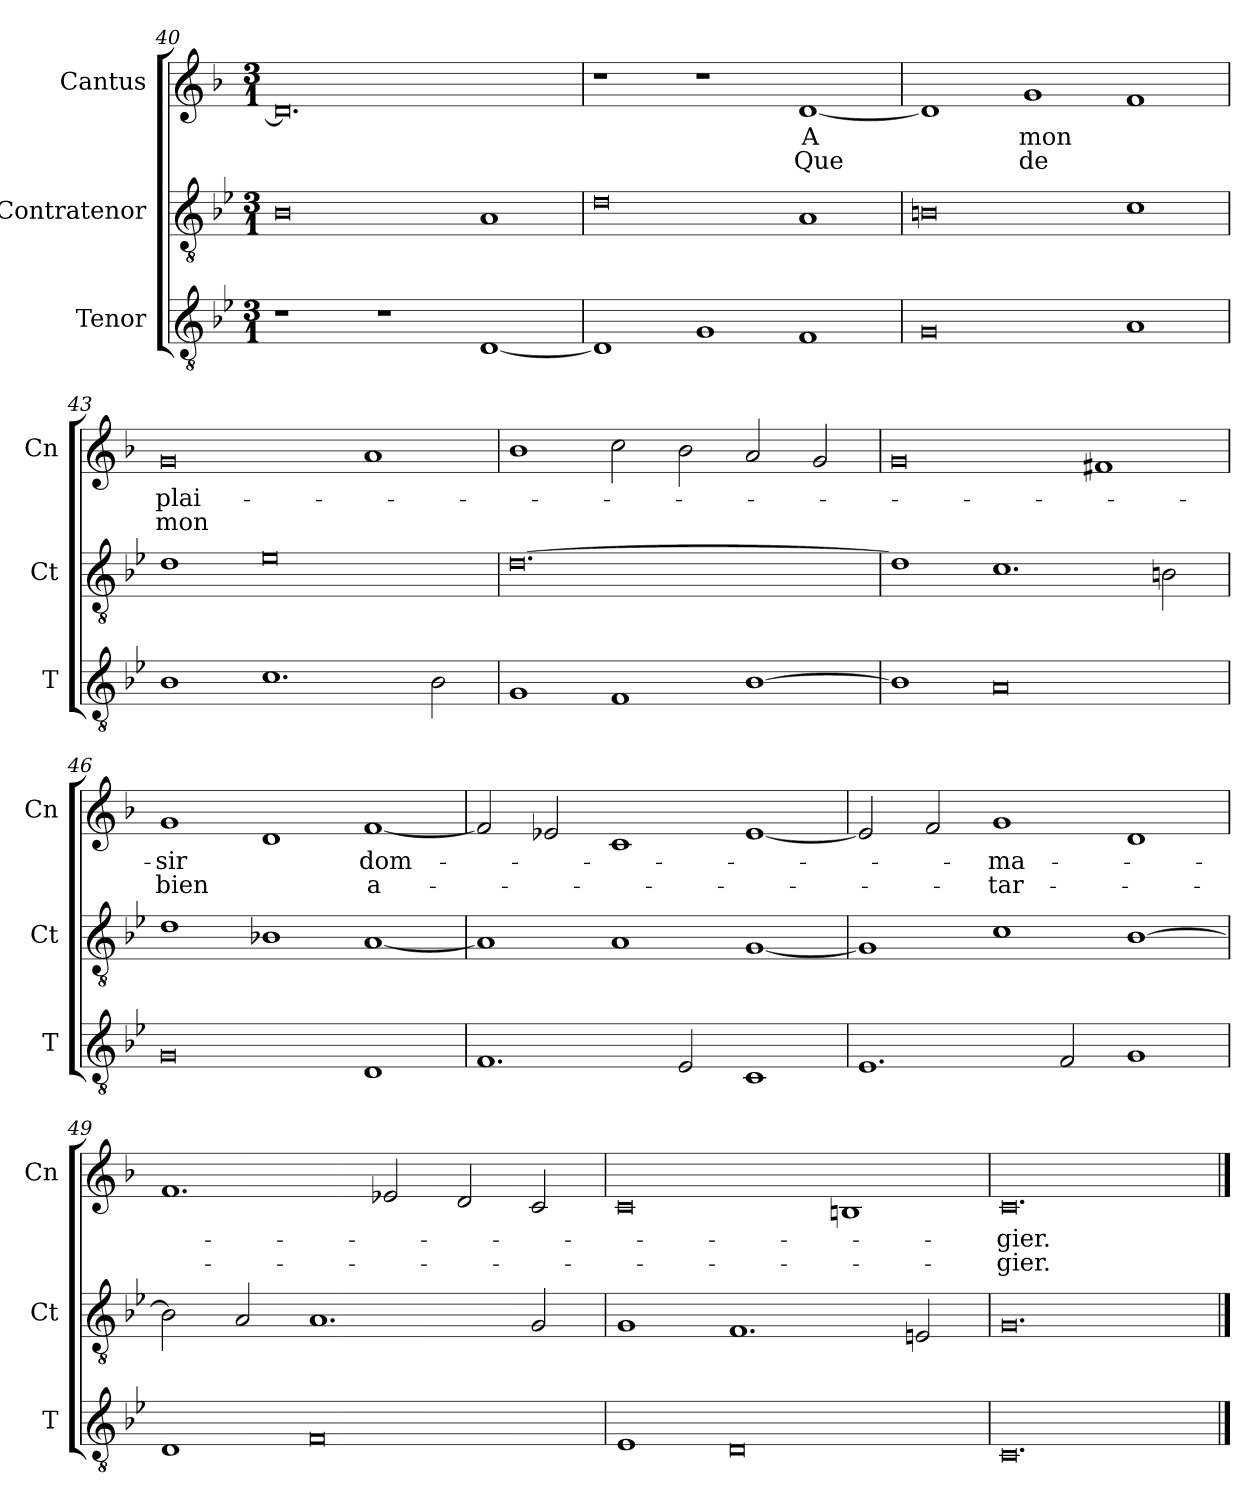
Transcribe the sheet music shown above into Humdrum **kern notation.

**kern	**kern	**kern	**text	**text
*part3	*part2	*part1	*part1	*part1
*staff3	*staff2	*staff1	*staff1	*staff1
*I"Tenor	*I"Contratenor	*I"Cantus	*	*
*I'T	*I'Ct	*I'Cn	*	*
*clefGv2	*clefGv2	*clefG2	*	*
*k[b-e-]	*k[b-e-]	*k[b-]	*	*
*M3/1	*M3/1	*M3/1	*	*
=40	=40	=40	=40	=40
1r	0B-	0.d]	.	.
1r	.	.	.	.
[1D	1A	.	.	.
=41	=41	=41	=41	=41
1D]	0d	1r	.	.
1G	.	1r	.	.
1F	1A	[1d	A	Que
=42	=42	=42	=42	=42
0G	0Bn	1d]	.	.
.	.	1g	mon	de
1A	1c	1f	.	.
=43	=43	=43	=43	=43
1B-	1d	0g	plai-	mon
1.c	0e-	.	.	.
.	.	1a	.	.
2B-\	.	.	.	.
=44	=44	=44	=44	=44
1G	[0.d	1b-	.	.
1F	.	2cc\	.	.
.	.	2b-\	.	.
[1B-	.	2a/	.	.
.	.	2g/	.	.
=45	=45	=45	=45	=45
1B-]	1d]	0g	.	.
0A	1.c	.	.	.
.	.	1f#X	.	.
.	2Bn\	.	.	.
=46	=46	=46	=46	=46
0G	1d	1g	-sir	bien
.	1B-X	1d	.	.
1D	[1A	[1f	dom-	a-
=47	=47	=47	=47	=47
1.F	1A]	2f/]	.	.
.	.	2e-X/	.	.
.	1A	1c	.	.
2E-/	.	.	.	.
1C	[1G	[1e-	.	.
=48	=48	=48	=48	=48
1.E-	1G]	2e-/]	.	.
.	.	2f/	.	.
.	1c	1g	-ma-	-tar-
2F/	.	.	.	.
1G	[1B-	1d	.	.
=49	=49	=49	=49	=49
1D	2B-\]	1.f	.	.
.	2A/	.	.	.
0F	1.A	.	.	.
.	.	2e-X/	.	.
.	.	2d/	.	.
.	2G/	2c/	.	.
=50	=50	=50	=50	=50
1E-	1G	0c	.	.
0D	1.F	.	.	.
.	.	1Bn	.	.
.	2En/	.	.	.
=51	=51	=51	=51	=51
0.C	0.G	0.c	-gier.	-gier.
==	==	==	==	==
*-	*-	*-	*-	*-
